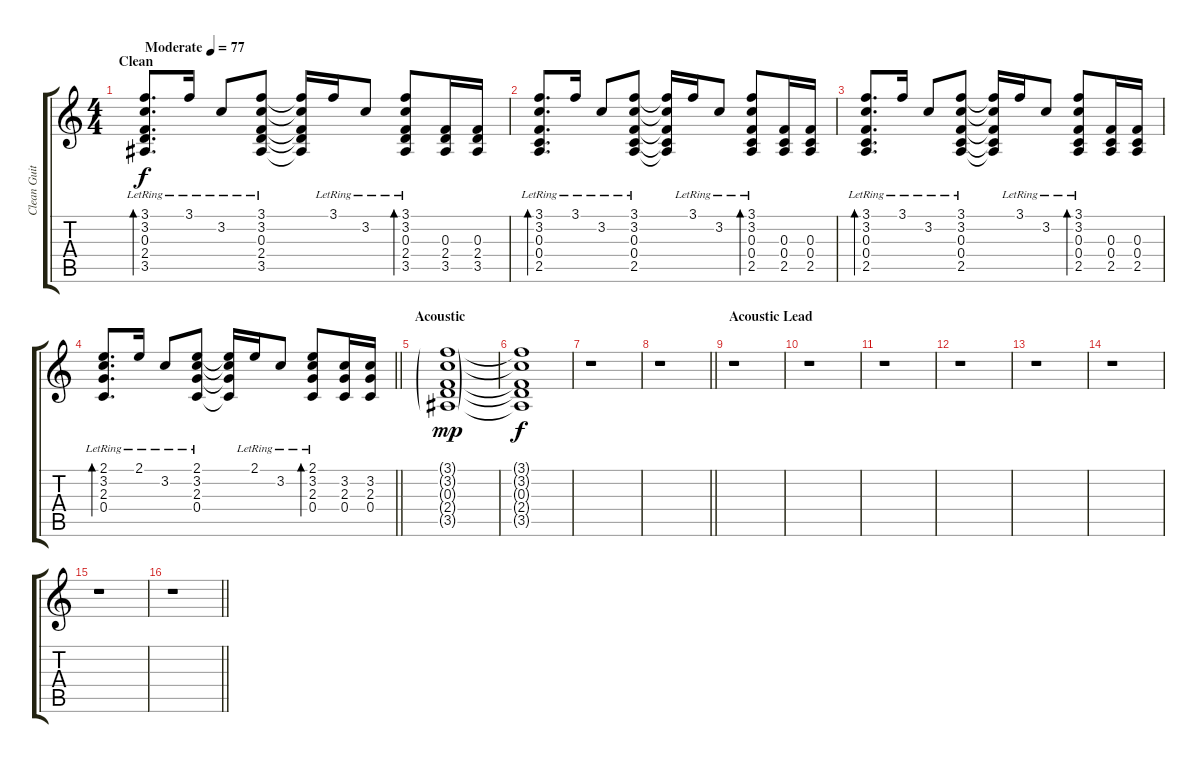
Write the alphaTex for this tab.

\track ("Clean Guitar" "Clean Guit") {instrument electricguitarclean}
\staff {score tabs}
\tuning (D4 A3 F3 C3 G2 C2) {hide}
\ts (4 4)
\section ("" "Clean")
\tempo (77 "Moderate")
\clef g2
\ks c
(3.1{lr} 3.2{lr} 0.3{lr} 2.4{lr} 3.5{lr}).8{d bd 120 dy f instrument electricguitarclean} 3.1{lr}.16 3.2{lr}.8 (3.1{lr} 3.2{lr} 0.3{lr} 2.4{lr} 3.5{lr}).8 (3.1{t} 3.2{t} 0.3{t} 2.4{t} 3.5{t}).16 3.1{lr}.16 3.2{lr}.8 (3.1{lr} 3.2{lr} 0.3{lr} 2.4{lr} 3.5{lr}).8{bd 30} (0.3 2.4 3.5).16 (0.3 2.4 3.5).16 |
(3.1{lr} 3.2{lr} 0.3{lr} 0.4{lr} 2.5{lr}).8{d bd 30} 3.1{lr}.16 3.2{lr}.8 (3.1{lr} 3.2{lr} 0.3{lr} 0.4{lr} 2.5{lr}).8 (3.1{t} 3.2{t} 0.3{t} 0.4{t} 2.5{t}).16 3.1{lr}.16 3.2{lr}.8 (3.1{lr} 3.2{lr} 0.3{lr} 0.4{lr} 2.5{lr}).8{bd 30} (0.3 0.4 2.5).16 (0.3 0.4 2.5).16 |
(3.1{lr} 3.2{lr} 0.3{lr} 0.4{lr} 2.5{lr}).8{d bd 30} 3.1{lr}.16 3.2{lr}.8 (3.1{lr} 3.2{lr} 0.3{lr} 0.4{lr} 2.5{lr}).8 (3.1{t} 3.2{t} 0.3{t} 0.4{t} 2.5{t}).16 3.1{lr}.16 3.2{lr}.8 (3.1{lr} 3.2{lr} 0.3{lr} 0.4{lr} 2.5{lr}).8{bd 30} (0.3 0.4 2.5).16 (0.3 0.4 2.5).16 |
\barLineRight lightlight
(2.1{lr} 3.2{lr} 2.3{lr} 0.4{lr}).8{d bd 30} 2.1{lr}.16 3.2{lr}.8 (2.1{lr} 3.2{lr} 2.3{lr} 0.4{lr}).8 (2.1{t} 3.2{t} 2.3{t} 0.4{t}).16 2.1{lr}.16 3.2{lr}.8 (2.1{lr} 3.2{lr} 2.3{lr} 0.4{lr}).8{bd 30} (3.2 2.3 0.4).16 (3.2 2.3 0.4).16 |
\section ("" "Acoustic")
(3.1{g} 3.2{g} 0.3{g} 2.4{g} 3.5{g}).1{dy mp} |
(3.1{t} 3.2{t} 0.3{t} 2.4{t} 3.5{t}).1{dy f} |
r.1 |
\barLineRight lightlight
r.1 |
\section ("" "Acoustic Lead")
r.1 |
r.1 |
r.1 |
r.1 |
r.1 |
r.1 |
r.1 |
\barLineRight lightlight
r.1
